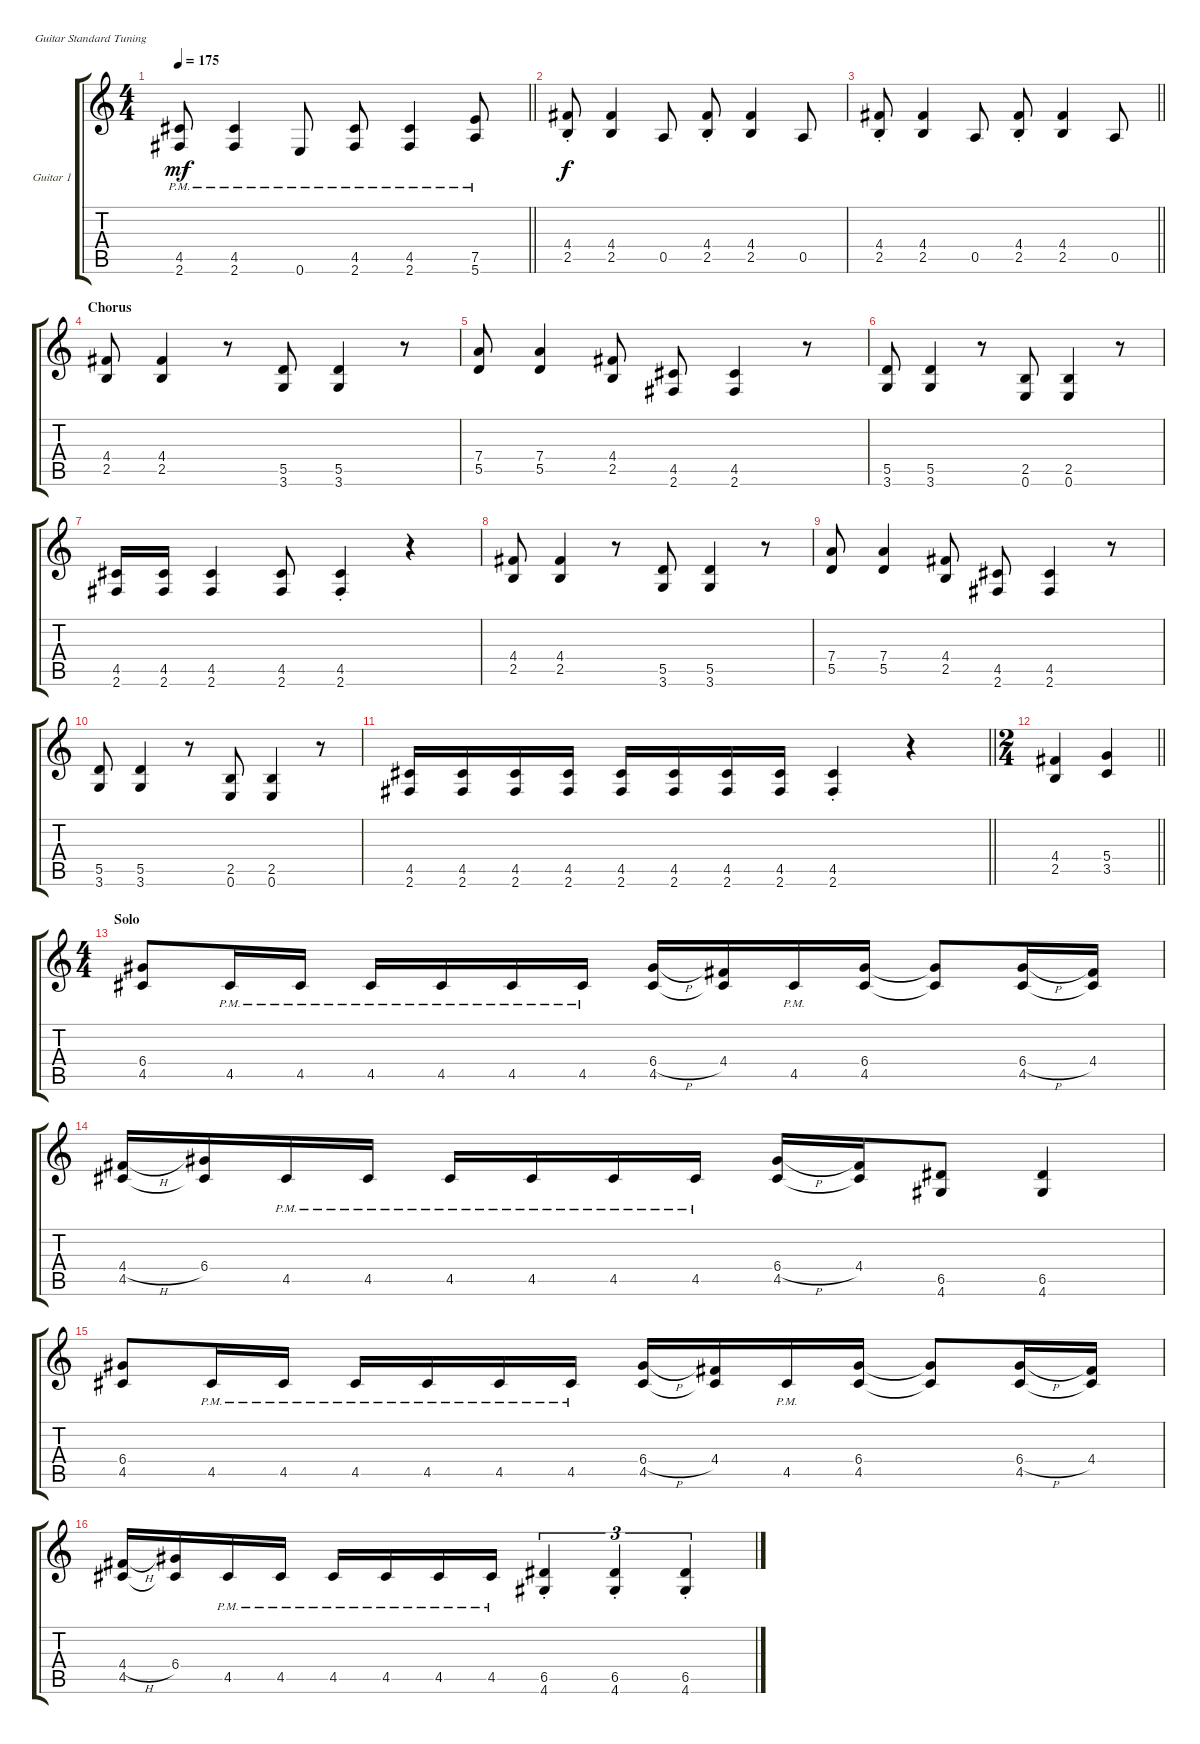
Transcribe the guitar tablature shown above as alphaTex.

\bracketExtendMode groupsimilarinstruments
\firstSystemTrackNameOrientation horizontal
\otherSystemsTrackNameOrientation horizontal
\track ("Guitar 1" "Guitar 1") {instrument overdrivenguitar}
\staff {score tabs}
\tuning (E4 B3 G3 D3 A2 E2)
\ts (4 4)
\tempo 175
\clef g2
\barLineRight lightlight
\ks c
(4.5{pm} 2.6{pm}).8{dy mf} (4.5{pm} 2.6{pm}).4 0.6{pm}.8 (4.5{pm} 2.6{pm}).8 (4.5{pm} 2.6{pm}).4 (7.5{pm} 5.6{pm}).8 |
(4.4{st} 2.5{st}).8{dy f} (4.4 2.5).4 0.5.8 (4.4{st} 2.5{st}).8 (4.4 2.5).4 0.5.8 |
\barLineRight lightlight
(4.4{st} 2.5{st}).8 (4.4 2.5).4 0.5.8 (4.4{st} 2.5{st}).8 (4.4 2.5).4 0.5.8 |
\section ("" "Chorus")
(4.4 2.5).8 (4.4 2.5).4 r.8 (5.5 3.6).8 (5.5 3.6).4 r.8 |
(7.4 5.5).8 (7.4 5.5).4 (4.4 2.5).8 (4.5 2.6).8 (4.5 2.6).4 r.8 |
(5.5 3.6).8 (5.5 3.6).4 r.8 (2.5 0.6).8 (2.5 0.6).4 r.8 |
(4.5 2.6).16 (4.5 2.6).16 (4.5 2.6).4 (4.5 2.6).8 (4.5{st} 2.6{st}).4 r.4 |
(4.4 2.5).8 (4.4 2.5).4 r.8 (5.5 3.6).8 (5.5 3.6).4 r.8 |
(7.4 5.5).8 (7.4 5.5).4 (4.4 2.5).8 (4.5 2.6).8 (4.5 2.6).4 r.8 |
(5.5 3.6).8 (5.5 3.6).4 r.8 (2.5 0.6).8 (2.5 0.6).4 r.8 |
\barLineRight lightlight
(4.5 2.6).16 (4.5 2.6).16 (4.5 2.6).16 (4.5 2.6).16 (4.5 2.6).16 (4.5 2.6).16 (4.5 2.6).16 (4.5 2.6).16 (4.5{st} 2.6{st}).4 r.4 |
\ts (2 4)
\beaming (8 2 2)
\barLineRight lightlight
(4.4 2.5).4 (5.4 3.5).4 |
\ts (4 4)
\beaming (8 2 2 2 2)
\section ("" "Solo")
(6.4 4.5).8 4.5{pm}.16 4.5{pm}.16 4.5{pm}.16 4.5{pm}.16 4.5{pm}.16 4.5{pm}.16 (6.4{h} 4.5).16 (4.4 4.5{t}).16 4.5{pm}.16 (6.4 4.5).16 (6.4{t} 4.5{t}).8 (6.4{h} 4.5).16 (4.4 4.5{t}).16 |
(4.4{h} 4.5).16 (6.4 4.5{t}).16 4.5{pm}.16 4.5{pm}.16 4.5{pm}.16 4.5{pm}.16 4.5{pm}.16 4.5{pm}.16 (6.4{h} 4.5).16 (4.4 4.5{t}).16 (6.5 4.6).8 (6.5 4.6).4 |
(6.4 4.5).8 4.5{pm}.16 4.5{pm}.16 4.5{pm}.16 4.5{pm}.16 4.5{pm}.16 4.5{pm}.16 (6.4{h} 4.5).16 (4.4 4.5{t}).16 4.5{pm}.16 (6.4 4.5).16 (6.4{t} 4.5{t}).8 (6.4{h} 4.5).16 (4.4 4.5{t}).16 |
(4.4{h} 4.5).16 (6.4 4.5{t}).16 4.5{pm}.16 4.5{pm}.16 4.5{pm}.16 4.5{pm}.16 4.5{pm}.16 4.5{pm}.16 (6.5{st} 4.6{st}).4{tu (3 2)} (6.5{st} 4.6{st}).4{tu (3 2)} (6.5{st} 4.6{st}).4{tu (3 2)}
